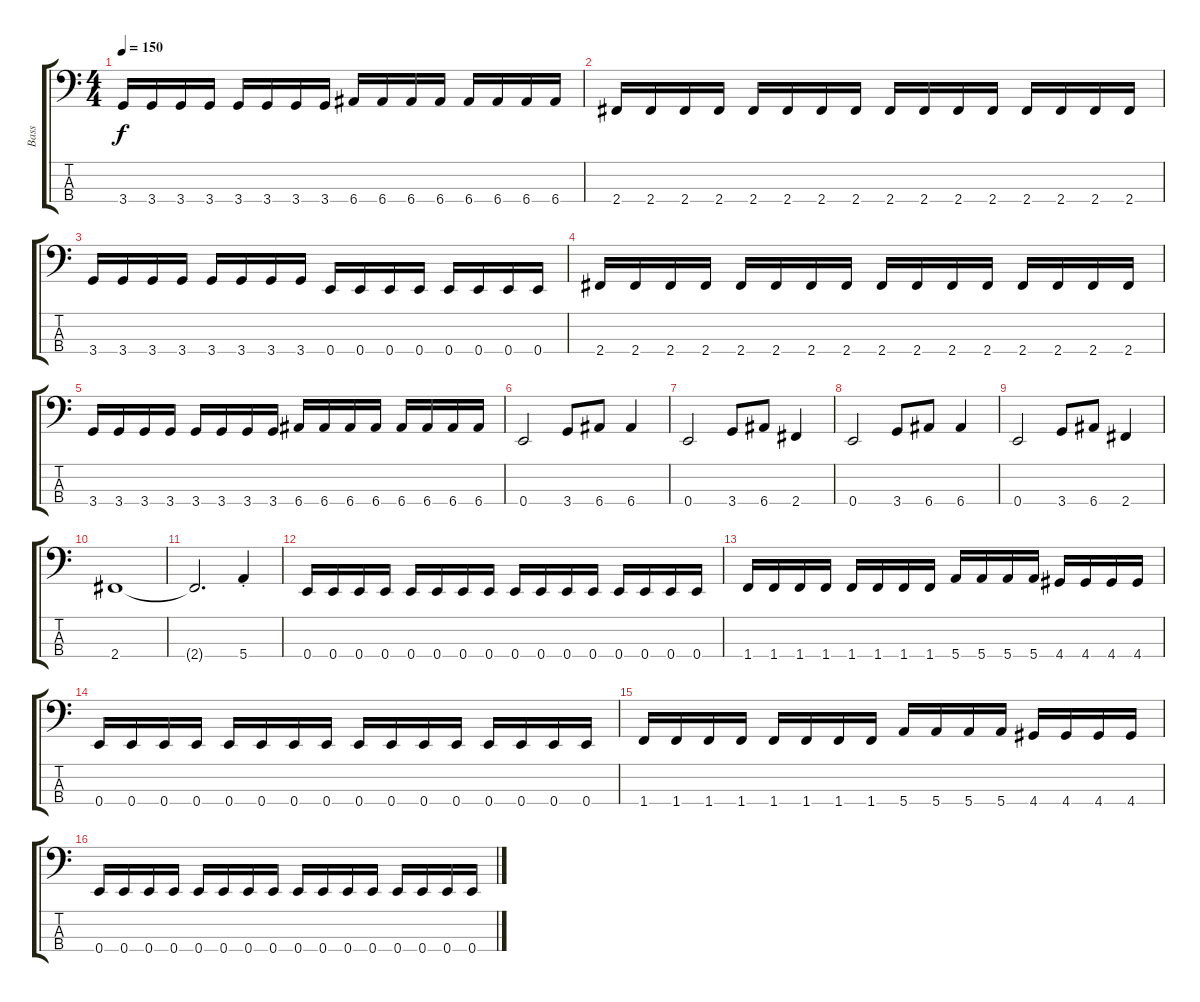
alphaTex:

\track ("Bass" "Bass") {instrument electricbasspick}
\staff {score tabs}
\tuning (G2 D2 A1 E1) {hide}
\ts (4 4)
\tempo 150
\clef f4
\ks c
3.4.16{dy f} 3.4.16 3.4.16 3.4.16 3.4.16 3.4.16 3.4.16 3.4.16 6.4.16 6.4.16 6.4.16 6.4.16 6.4.16 6.4.16 6.4.16 6.4.16 |
2.4.16 2.4.16 2.4.16 2.4.16 2.4.16 2.4.16 2.4.16 2.4.16 2.4.16 2.4.16 2.4.16 2.4.16 2.4.16 2.4.16 2.4.16 2.4.16 |
3.4.16 3.4.16 3.4.16 3.4.16 3.4.16 3.4.16 3.4.16 3.4.16 0.4.16 0.4.16 0.4.16 0.4.16 0.4.16 0.4.16 0.4.16 0.4.16 |
2.4.16 2.4.16 2.4.16 2.4.16 2.4.16 2.4.16 2.4.16 2.4.16 2.4.16 2.4.16 2.4.16 2.4.16 2.4.16 2.4.16 2.4.16 2.4.16 |
3.4.16 3.4.16 3.4.16 3.4.16 3.4.16 3.4.16 3.4.16 3.4.16 6.4.16 6.4.16 6.4.16 6.4.16 6.4.16 6.4.16 6.4.16 6.4.16 |
0.4.2 3.4.8 6.4.8 6.4.4 |
0.4.2 3.4.8 6.4.8 2.4.4 |
0.4.2 3.4.8 6.4.8 6.4.4 |
0.4.2 3.4.8 6.4.8 2.4.4 |
2.4.1 |
2.4{t}.2{d} 5.4{st}.4 |
0.4.16 0.4.16 0.4.16 0.4.16 0.4.16 0.4.16 0.4.16 0.4.16 0.4.16 0.4.16 0.4.16 0.4.16 0.4.16 0.4.16 0.4.16 0.4.16 |
1.4.16 1.4.16 1.4.16 1.4.16 1.4.16 1.4.16 1.4.16 1.4.16 5.4.16 5.4.16 5.4.16 5.4.16 4.4.16 4.4.16 4.4.16 4.4.16 |
0.4.16 0.4.16 0.4.16 0.4.16 0.4.16 0.4.16 0.4.16 0.4.16 0.4.16 0.4.16 0.4.16 0.4.16 0.4.16 0.4.16 0.4.16 0.4.16 |
1.4.16 1.4.16 1.4.16 1.4.16 1.4.16 1.4.16 1.4.16 1.4.16 5.4.16 5.4.16 5.4.16 5.4.16 4.4.16 4.4.16 4.4.16 4.4.16 |
0.4.16 0.4.16 0.4.16 0.4.16 0.4.16 0.4.16 0.4.16 0.4.16 0.4.16 0.4.16 0.4.16 0.4.16 0.4.16 0.4.16 0.4.16 0.4.16
